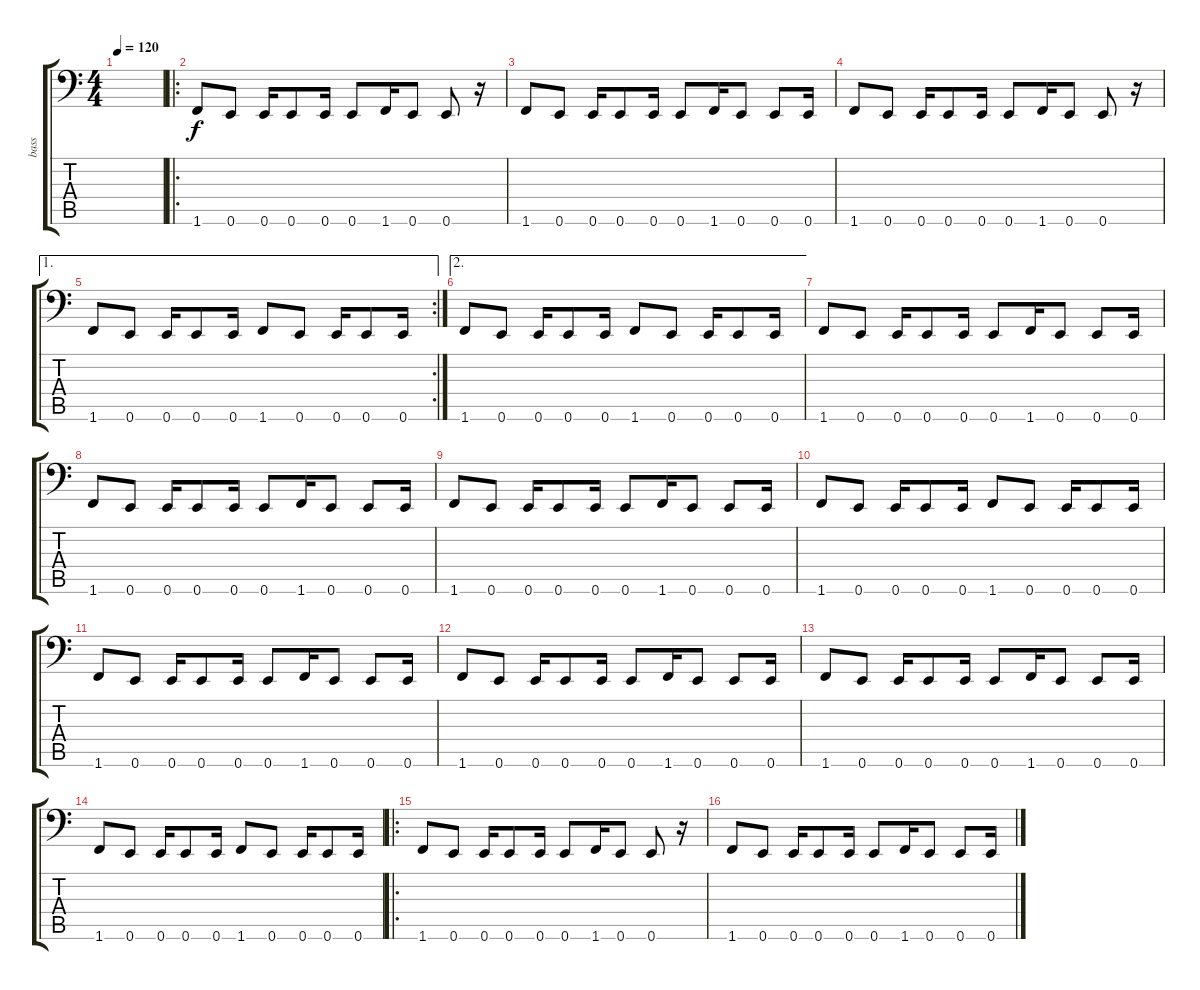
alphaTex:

\track ("bass" "bass") {instrument slapbass1}
\staff {score tabs}
\tuning (E3 B2 G2 D2 A1 E1) {hide}
\ts (4 4)
\tempo 120
\clef f4
\ks c
|
\ro
1.6.8 0.6.8 0.6.16 0.6.8 0.6.16 0.6.8 1.6.16 0.6.8 0.6.8 r.16 |
1.6.8 0.6.8 0.6.16 0.6.8 0.6.16 0.6.8 1.6.16 0.6.8 0.6.8 0.6.16 |
1.6.8 0.6.8 0.6.16 0.6.8 0.6.16 0.6.8 1.6.16 0.6.8 0.6.8 r.16 |
\ae 1
\rc 2
1.6.8 0.6.8 0.6.16 0.6.8 0.6.16 1.6.8 0.6.8 0.6.16 0.6.8 0.6.16 |
\ae 2
1.6.8 0.6.8 0.6.16 0.6.8 0.6.16 1.6.8 0.6.8 0.6.16 0.6.8 0.6.16 |
1.6.8{instrument slapbass1} 0.6.8 0.6.16 0.6.8 0.6.16 0.6.8 1.6.16 0.6.8 0.6.8 0.6.16 |
1.6.8 0.6.8 0.6.16 0.6.8 0.6.16 0.6.8 1.6.16 0.6.8 0.6.8 0.6.16 |
1.6.8 0.6.8 0.6.16 0.6.8 0.6.16 0.6.8 1.6.16 0.6.8 0.6.8 0.6.16 |
1.6.8 0.6.8 0.6.16 0.6.8 0.6.16 1.6.8 0.6.8 0.6.16 0.6.8 0.6.16 |
1.6.8 0.6.8 0.6.16 0.6.8 0.6.16 0.6.8 1.6.16 0.6.8 0.6.8 0.6.16 |
1.6.8 0.6.8 0.6.16 0.6.8 0.6.16 0.6.8 1.6.16 0.6.8 0.6.8 0.6.16 |
1.6.8 0.6.8 0.6.16 0.6.8 0.6.16 0.6.8 1.6.16 0.6.8 0.6.8 0.6.16 |
1.6.8 0.6.8 0.6.16 0.6.8 0.6.16 1.6.8 0.6.8 0.6.16 0.6.8 0.6.16 |
\ro
1.6.8 0.6.8 0.6.16 0.6.8 0.6.16 0.6.8 1.6.16 0.6.8 0.6.8 r.16 |
1.6.8 0.6.8 0.6.16 0.6.8 0.6.16 0.6.8 1.6.16 0.6.8 0.6.8 0.6.16
